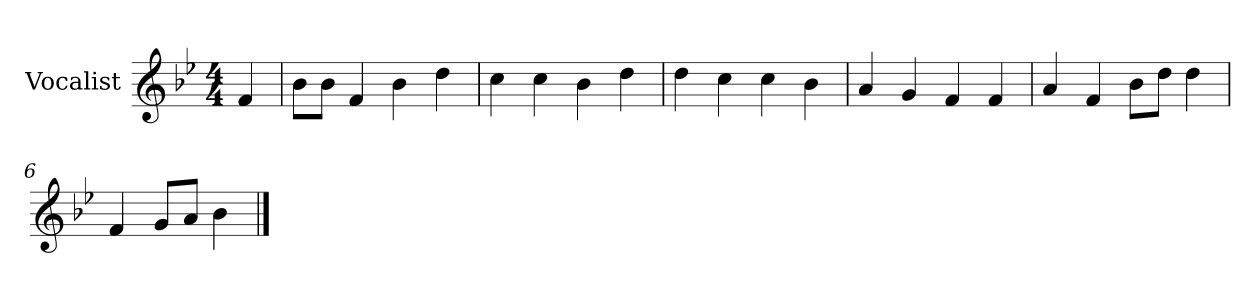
**kern
*part1
*staff1
*I"Vocalist
*k[b-e-]
*B-:
*M4/4
=
4f
=1
8b-L
8b-J
4f
4b-
4dd
=2
4cc
4cc
4b-
4dd
=3
4dd
4cc
4cc
4b-
=4
4a
4g
4f
4f
=5
4a
4f
8b-L
8ddJ
4dd
=6
4f
8gL
8aJ
4b-
==
*-
